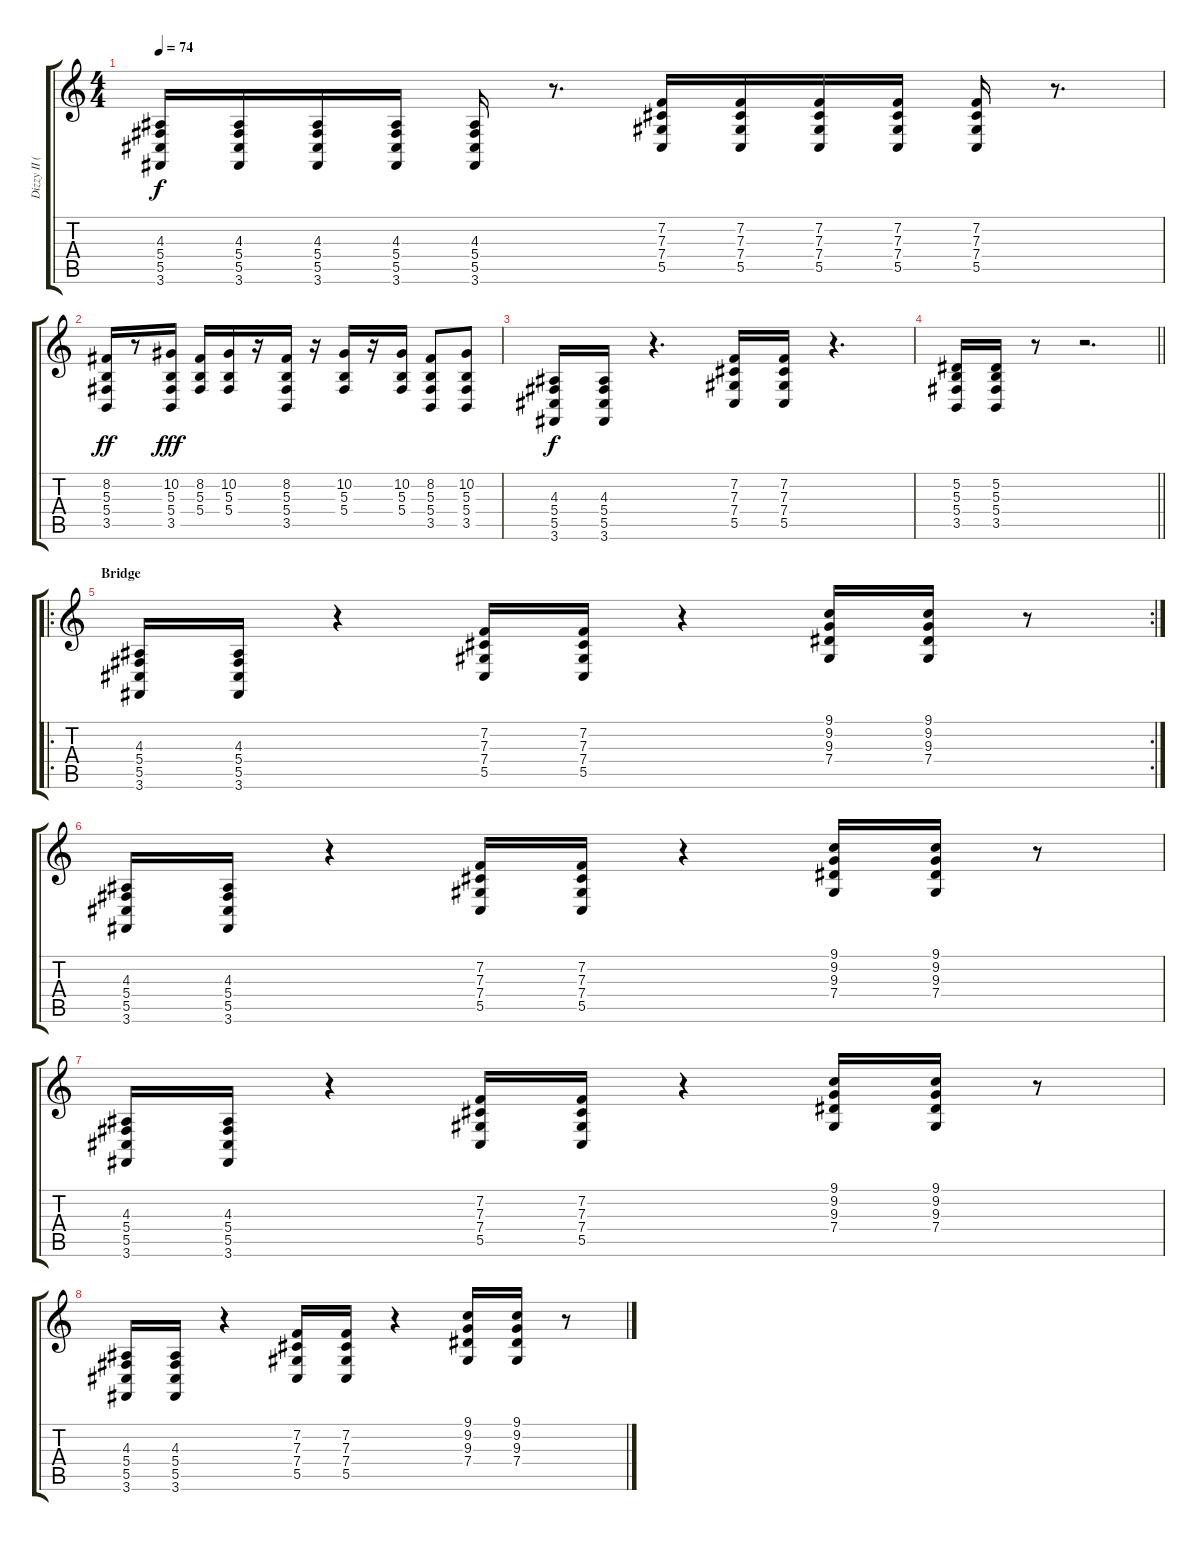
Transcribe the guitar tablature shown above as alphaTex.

\track ("Dizzy II (Piano)" "Dizzy II (") {instrument acousticgrandpiano}
\staff {score tabs}
\tuning (Eb4 Bb3 Gb3 Db3 Ab2 Eb2) {hide}
\ts (4 4)
\tempo 74
\clef g2
\ks c
(4.3 5.4 5.5 3.6).16{dy f} (4.3 5.4 5.5 3.6).16 (4.3 5.4 5.5 3.6).16 (4.3 5.4 5.5 3.6).16 (4.3 5.4 5.5 3.6).16 r.8{d} (7.2 7.3 7.4 5.5).16 (7.2 7.3 7.4 5.5).16 (7.2 7.3 7.4 5.5).16 (7.2 7.3 7.4 5.5).16 (7.2 7.3 7.4 5.5).16 r.8{d} |
(8.2 5.3 5.4 3.5).16{dy ff} r.8 (10.2 5.3 5.4 3.5).16{dy fff} (8.2 5.3 5.4).16 (10.2 5.3 5.4).16 r.16 (8.2 5.3 5.4 3.5).16 r.16 (10.2 5.3 5.4).16 r.16 (10.2 5.3 5.4).16 (8.2 5.3 5.4 3.5).8 (10.2 5.3 5.4 3.5).8 |
(4.3 5.4 5.5 3.6).16{dy f} (4.3 5.4 5.5 3.6).16 r.4{d} (7.2 7.3 7.4 5.5).16 (7.2 7.3 7.4 5.5).16 r.4{d} |
\barLineRight lightlight
(5.2 5.3 5.4 3.5).16 (5.2 5.3 5.4 3.5).16 r.8 r.2{d} |
\ro
\rc 2
\section ("" "Bridge")
(4.3 5.4 5.5 3.6).16 (4.3 5.4 5.5 3.6).16 r.4 (7.2 7.3 7.4 5.5).16 (7.2 7.3 7.4 5.5).16 r.4 (9.1 9.2 9.3 7.4).16 (9.1 9.2 9.3 7.4).16 r.8 |
(4.3 5.4 5.5 3.6).16 (4.3 5.4 5.5 3.6).16 r.4 (7.2 7.3 7.4 5.5).16 (7.2 7.3 7.4 5.5).16 r.4 (9.1 9.2 9.3 7.4).16 (9.1 9.2 9.3 7.4).16 r.8 |
(4.3 5.4 5.5 3.6).16 (4.3 5.4 5.5 3.6).16 r.4 (7.2 7.3 7.4 5.5).16 (7.2 7.3 7.4 5.5).16 r.4 (9.1 9.2 9.3 7.4).16 (9.1 9.2 9.3 7.4).16 r.8 |
(4.3 5.4 5.5 3.6).16 (4.3 5.4 5.5 3.6).16 r.4 (7.2 7.3 7.4 5.5).16 (7.2 7.3 7.4 5.5).16 r.4 (9.1 9.2 9.3 7.4).16 (9.1 9.2 9.3 7.4).16 r.8
